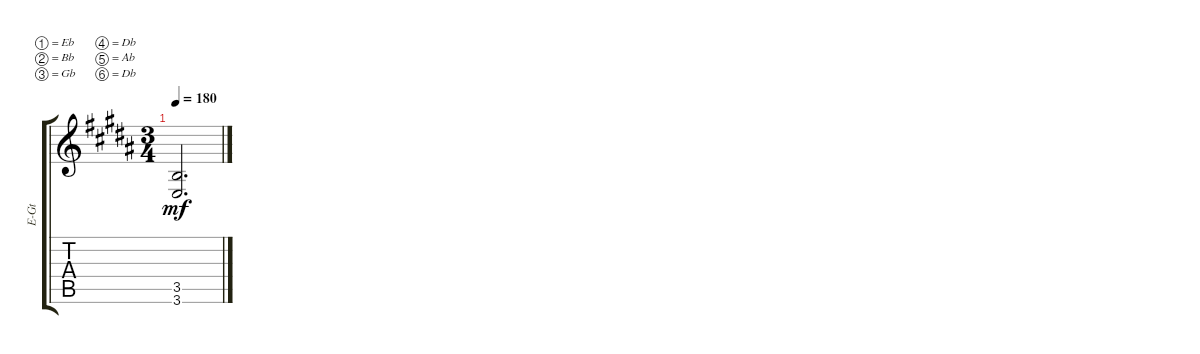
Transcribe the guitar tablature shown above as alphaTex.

\bracketExtendMode groupsimilarinstruments
\otherSystemsTrackNameOrientation horizontal
\track ("Electric Guitar" "E-Gt") {instrument overdrivenguitar}
\staff {score tabs}
\tuning (Eb4 Bb3 Gb3 Db3 Ab2 Db2)
\ts (3 4)
\tempo 180
\clef g2
\ks b
(3.6{t acc forcenatural} 3.5{t acc forcenatural}).2{d dy mf beam Up}
